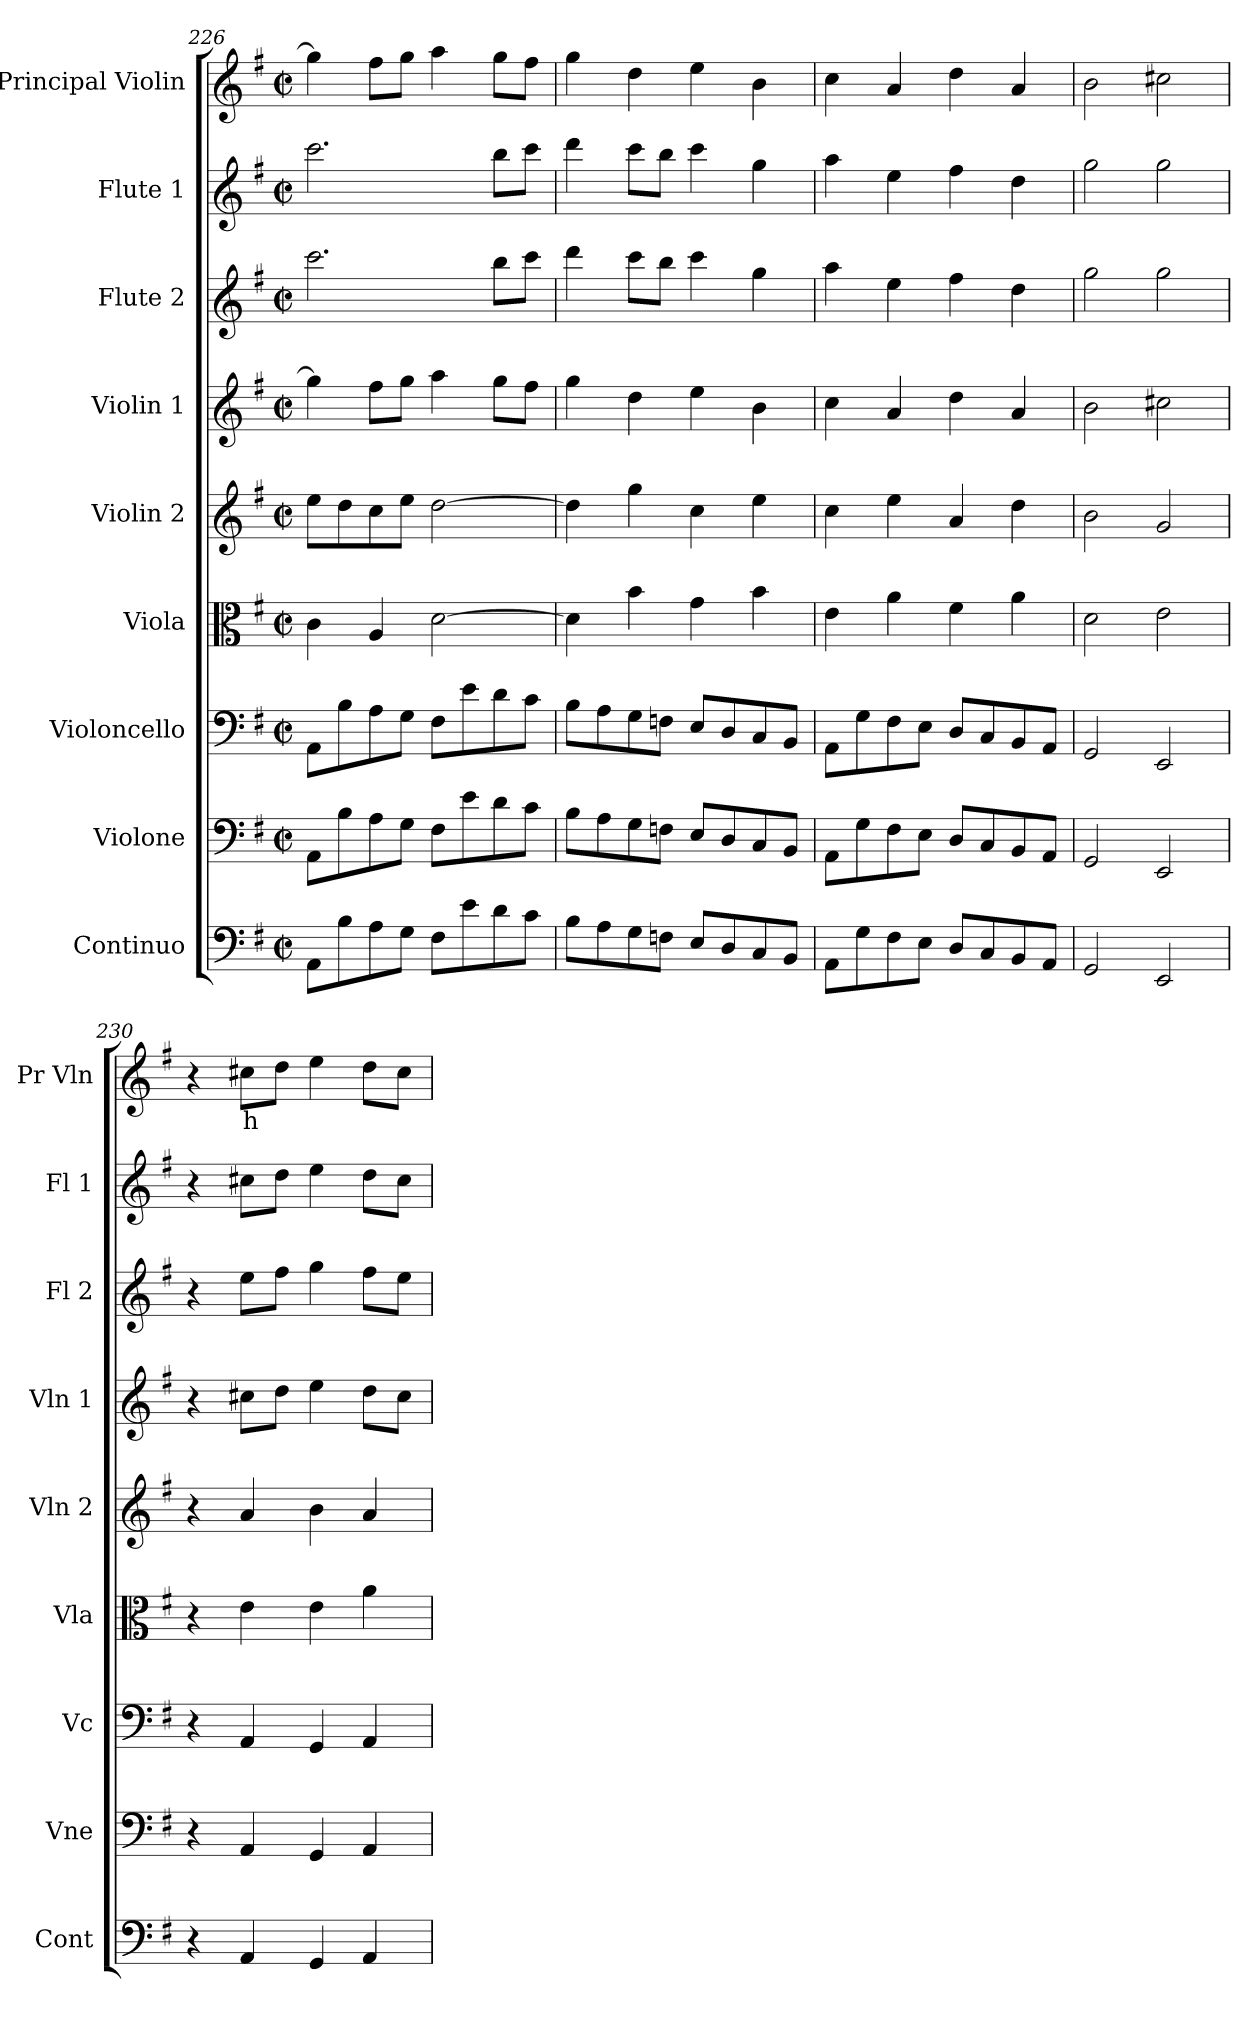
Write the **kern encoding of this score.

**kern	**kern	**kern	**kern	**kern	**kern	**kern	**kern	**kern	**text
*part9	*part8	*part7	*part6	*part5	*part4	*part3	*part2	*part1	*part1
*staff9	*staff8	*staff7	*staff6	*staff5	*staff4	*staff3	*staff2	*staff1	*staff1
*I"Continuo	*I"Violone	*I"Violoncello	*I"Viola	*I"Violin 2	*I"Violin 1	*I"Flute 2	*I"Flute 1	*I"Principal Violin	*
*I'Cont	*I'Vne	*I'Vc	*I'Vla	*I'Vln 2	*I'Vln 1	*I'Fl 2	*I'Fl 1	*I'Pr Vln	*
!!LO:PB:g=z
*clefF4	*clefF4	*clefF4	*clefC3	*clefG2	*clefG2	*clefG2	*clefG2	*clefG2	*
*	*ITrd7c12	*	*	*	*	*	*	*	*
*k[f#]	*k[f#]	*k[f#]	*k[f#]	*k[f#]	*k[f#]	*k[f#]	*k[f#]	*k[f#]	*
*M2/2	*M2/2	*M2/2	*M2/2	*M2/2	*M2/2	*M2/2	*M2/2	*M2/2	*
*met(c|)	*met(c|)	*met(c|)	*met(c|)	*met(c|)	*met(c|)	*met(c|)	*met(c|)	*met(c|)	*
=226	=226	=226	=226	=226	=226	=226	=226	=226	=226
8AA\L	8AAA\L	8AA\L	4c\	8ee\L	4gg\]	2.ccc\	2.ccc\	4gg\]	.
8B\	8BB\	8B\	.	8dd\	.	.	.	.	.
8A\	8AA\	8A\	4A/	8cc\	8ff#\L	.	.	8ff#\L	.
8G\J	8GG\J	8G\J	.	8ee\J	8gg\J	.	.	8gg\J	.
8F#\L	8FF#\L	8F#\L	[2d\	[2dd\	4aa\	.	.	4aa\	.
8e\	8E\	8e\	.	.	.	.	.	.	.
8d\	8D\	8d\	.	.	8gg\L	8bb\L	8bb\L	8gg\L	.
8c\J	8C\J	8c\J	.	.	8ff#\J	8ccc\J	8ccc\J	8ff#\J	.
=227	=227	=227	=227	=227	=227	=227	=227	=227	=227
8B\L	8BB\L	8B\L	4d\]	4dd\]	4gg\	4ddd\	4ddd\	4gg\	.
8A\	8AA\	8A\	.	.	.	.	.	.	.
8G\	8GG\	8G\	4b\	4gg\	4dd\	8ccc\L	8ccc\L	4dd\	.
8Fn\J	8FFn\J	8Fn\J	.	.	.	8bb\J	8bb\J	.	.
8E/L	8EE/L	8E/L	4g\	4cc\	4ee\	4ccc\	4ccc\	4ee\	.
8D/	8DD/	8D/	.	.	.	.	.	.	.
8C/	8CC/	8C/	4b\	4ee\	4b\	4gg\	4gg\	4b\	.
8BB/J	8BBB/J	8BB/J	.	.	.	.	.	.	.
=228	=228	=228	=228	=228	=228	=228	=228	=228	=228
8AA\L	8AAA\L	8AA\L	4e\	4cc\	4cc\	4aa\	4aa\	4cc\	.
8G\	8GG\	8G\	.	.	.	.	.	.	.
8F#\	8FF#\	8F#\	4a\	4ee\	4a/	4ee\	4ee\	4a/	.
8E\J	8EE\J	8E\J	.	.	.	.	.	.	.
8D/L	8DD/L	8D/L	4f#\	4a/	4dd\	4ff#\	4ff#\	4dd\	.
8C/	8CC/	8C/	.	.	.	.	.	.	.
8BB/	8BBB/	8BB/	4a\	4dd\	4a/	4dd\	4dd\	4a/	.
8AA/J	8AAA/J	8AA/J	.	.	.	.	.	.	.
=229	=229	=229	=229	=229	=229	=229	=229	=229	=229
2GG/	2GGG/	2GG/	2d\	2b\	2b\	2gg\	2gg\	2b\	.
2EE/	2EEE/	2EE/	2e\	2g/	2cc#X\	2gg\	2gg\	2cc#X\	.
=230	=230	=230	=230	=230	=230	=230	=230	=230	=230
4r	4r	4r	4r	4r	4r	4r	4r	4r	.
!	!	!	!	!	!	!	!	!	!LO:LY:b:color=#FF0000
4AA/	4AAA/	4AA/	4e\	4a/	8cc#X\L	8ee\L	8cc#X\L	8cc#X\L	h
.	.	.	.	.	8dd\J	8ff#\J	8dd\J	8dd\J	.
4GG/	4GGG/	4GG/	4e\	4b\	4ee\	4gg\	4ee\	4ee\	.
4AA/	4AAA/	4AA/	4a\	4a/	8dd\L	8ff#\L	8dd\L	8dd\L	.
.	.	.	.	.	8cc#\J	8ee\J	8cc#\J	8cc#\J	.
=	=	=	=	=	=	=	=	=	=
*-	*-	*-	*-	*-	*-	*-	*-	*-	*-
